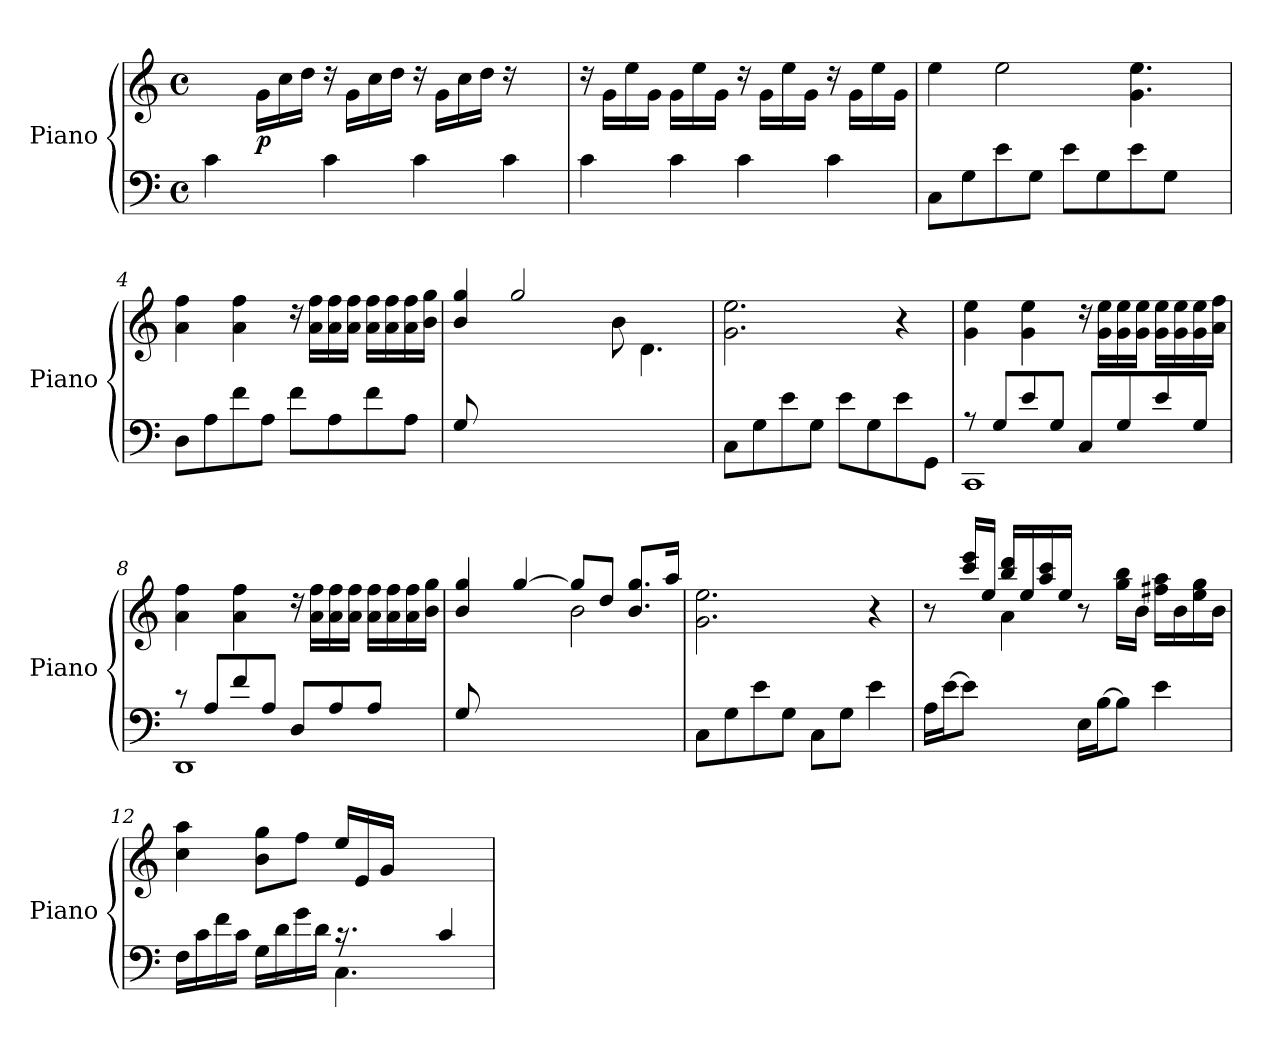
**kern	**kern	**dynam
*part1	*part1	*part1
*staff2	*staff1	*staff1/2
*I"Piano	*	*
*I'Piano	*	*
*clefF4	*clefG2	*
*M4/4	*M4/4	*
*met(c)	*met(c)	*
=1	=1	=1
*^	*	*
4c\	4..ryy	4ryy	.
!	!	!	!LO:DY:b
2...ryy	.	16g\LL	p
.	.	16cc\	.
.	.	16dd\JJ	.
.	4c\	16rcc	.
.	.	16g\LL	.
.	.	16cc\	.
.	.	16dd\JJ	.
.	4c\	16rcc	.
.	.	16g\LL	.
.	.	16cc\	.
.	.	16dd\JJ	.
.	4c\	16rcc	.
.	.	8.ryy	.
=2	=2	=2	=2
4c\	4..ryy	16rcc	.
.	.	16g\LL	.
.	.	16ee\	.
.	.	16g\JJ	.
4c\	.	16g\LL	.
.	.	16ee\	.
.	.	16g\JJ	.
.	4c\	16rcc	.
4..ryy	.	16g\LL	.
.	.	16ee\	.
.	.	16g\JJ	.
.	4c\	16rcc	.
.	.	16g\LL	.
.	.	16ee\	.
.	.	16g\JJ	.
*v	*v	*	*
=3	=3	=3
*	*^	*
8C\L	4ee\	2.ryy	.
8G\	.	.	.
8e\	2ee\	.	.
8G\J	.	.	.
8e\L	.	.	.
8G\	.	.	.
8e\	4.ryy	4.g\ 4.ee\	.
8G\J	.	.	.
8ryy	.	.	.
*	*v	*v	*
!!LO:LB:g=z
=4	=4	=4
8D\L	4a\ 4ff\	.
8A\	.	.
8f\	4a\ 4ff\	.
8A\J	.	.
8f\L	16rcc	.
.	16a\ 16ff\LL	.
8A\	16a\ 16ff\	.
.	16a\ 16ff\JJ	.
8f\	16a\ 16ff\LL	.
.	16a\ 16ff\	.
8A\J	16a\ 16ff\	.
.	16b\ 16gg\JJ	.
=5	=5	=5
*	*^	*
8G/L	4b/ 4gg/	8ryy	.
1ryy	.	8d\	.
.	2gg/	8b\	.
.	.	8d\J	.
.	.	2.ryy	.
.	8b\	.	.
.	4.d\	.	.
8ryy	.	.	.
*	*v	*v	*
=6	=6	=6
8C\L	2.g\ 2.ee\	.
8G\	.	.
8e\	.	.
8G\J	.	.
8e\L	.	.
8G\	.	.
8e\	4r	.
8GG\J	.	.
!!LO:LB:g=z
=7	=7	=7
*^	*	*
8r	1CC	4g\ 4ee\	.
8G/L	.	.	.
8e/	.	4g\ 4ee\	.
8G/J	.	.	.
8C/L	.	16rdd	.
.	.	16g\ 16ee\LL	.
8G/	.	16g\ 16ee\	.
.	.	16g\ 16ee\JJ	.
8e/	.	16g\ 16ee\LL	.
.	.	16g\ 16ee\	.
8G/J	.	16g\ 16ee\	.
.	.	16a\ 16ff\JJ	.
=8	=8	=8	=8
8r	1DD	4a\ 4ff\	.
8A/L	.	.	.
8f/	.	4a\ 4ff\	.
8A/J	.	.	.
8D/L	.	16rcc	.
.	.	16a\ 16ff\LL	.
8A/	.	16a\ 16ff\	.
.	.	16a\ 16ff\JJ	.
8A/J	.	16a\ 16ff\LL	.
.	.	16a\ 16ff\	.
8ryy	.	16a\ 16ff\	.
.	.	16b\ 16gg\JJ	.
*v	*v	*	*
=9	=9	=9
*	*^	*
8G/L	4b/ 4gg/	8ryy	.
2..ryy	.	8d\	.
.	[>4gg/	8b\	.
.	.	8d\J	.
.	8gg/L]	2b\	.
.	8dd/J	.	.
.	8.b/ 8.gg/L	.	.
.	16aa/Jk	.	.
*	*v	*v	*
=10	=10	=10
8C\L	2.g\ 2.ee\	.
8G\	.	.
8e\	.	.
8G\J	.	.
8C\L	.	.
8G\J	.	.
4e\	4r	.
!!LO:LB:g=z
=11	=11	=11
*	*^	*
16A\LL	8r	4ryy	.
[>16e\J	.	.	.
8e\J]	16ccc/ 16eee/LL	.	.
.	16ee/JJ	.	.
4ryy	16bb/ 16ddd/LL	4a\	.
.	16ee/	.	.
.	16aa/ 16ccc/	.	.
.	16ee/JJ	.	.
16E\LL	8r	2ryy	.
[>16B\J	.	.	.
8B\J]	16gg\ 16bb\LL	.	.
.	16b\JJ	.	.
4e\	16ff#X\ 16aa\LL	.	.
.	16b\	.	.
.	16ee\ 16gg\	.	.
.	16b\JJ	.	.
*	*v	*v	*
=12	=12	=12
*^	*	*
16F\LL	2ryy	4cc\ 4aa\	.
16c\	.	.	.
16f\	.	.	.
16c\JJ	.	.	.
16G\LL	.	8b\ 8gg\L	.
16d\	.	.	.
16g\	.	8ff\J	.
16d\JJ	.	.	.
16.rc	4.C\	16ee/LL	.
.	.	16e/	.
2ryy	.	.	.
.	.	16g/JJ	.
.	.	4..ryy	.
.	4c/	.	.
32ryy	.	.	.
*v	*v	*	*
=	=	=
*-	*-	*-
